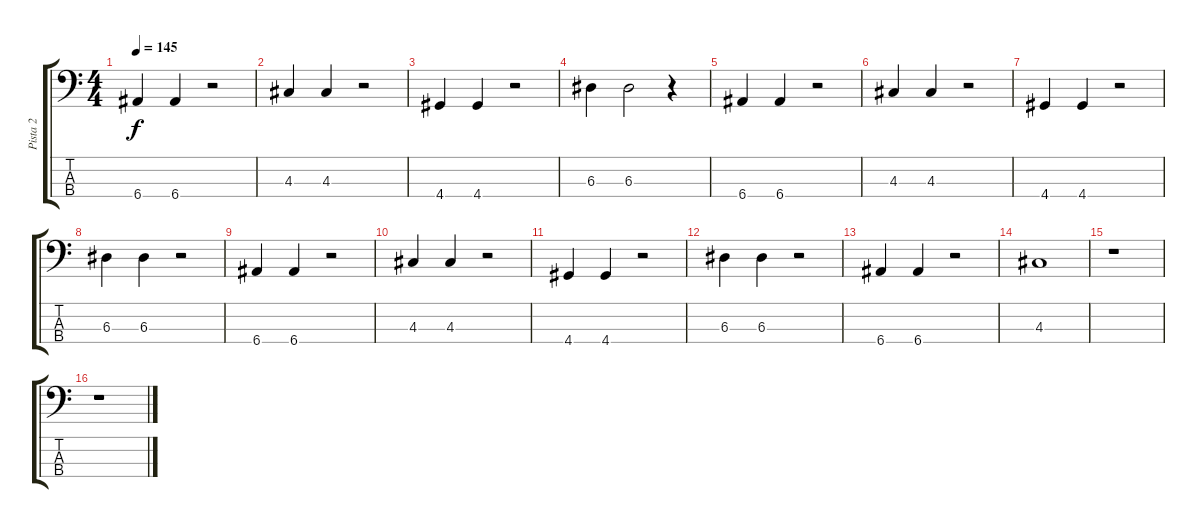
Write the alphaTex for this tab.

\track ("Pista 2" "Pista 2") {instrument electricbasspick}
\staff {score tabs}
\tuning (G2 D2 A1 E1) {hide}
\ts (4 4)
\tempo 145
\clef f4
\ks c
6.4.4{dy f} 6.4.4 r.2 |
4.3.4 4.3.4 r.2 |
4.4.4 4.4.4 r.2 |
6.3.4 6.3.2 r.4 |
6.4.4 6.4.4 r.2 |
4.3.4 4.3.4 r.2 |
4.4.4 4.4.4 r.2 |
6.3.4 6.3.4 r.2 |
6.4.4 6.4.4 r.2 |
4.3.4 4.3.4 r.2 |
4.4.4 4.4.4 r.2 |
6.3.4 6.3.4 r.2 |
6.4.4 6.4.4 r.2 |
4.3.1 |
r.1 |
r.1
